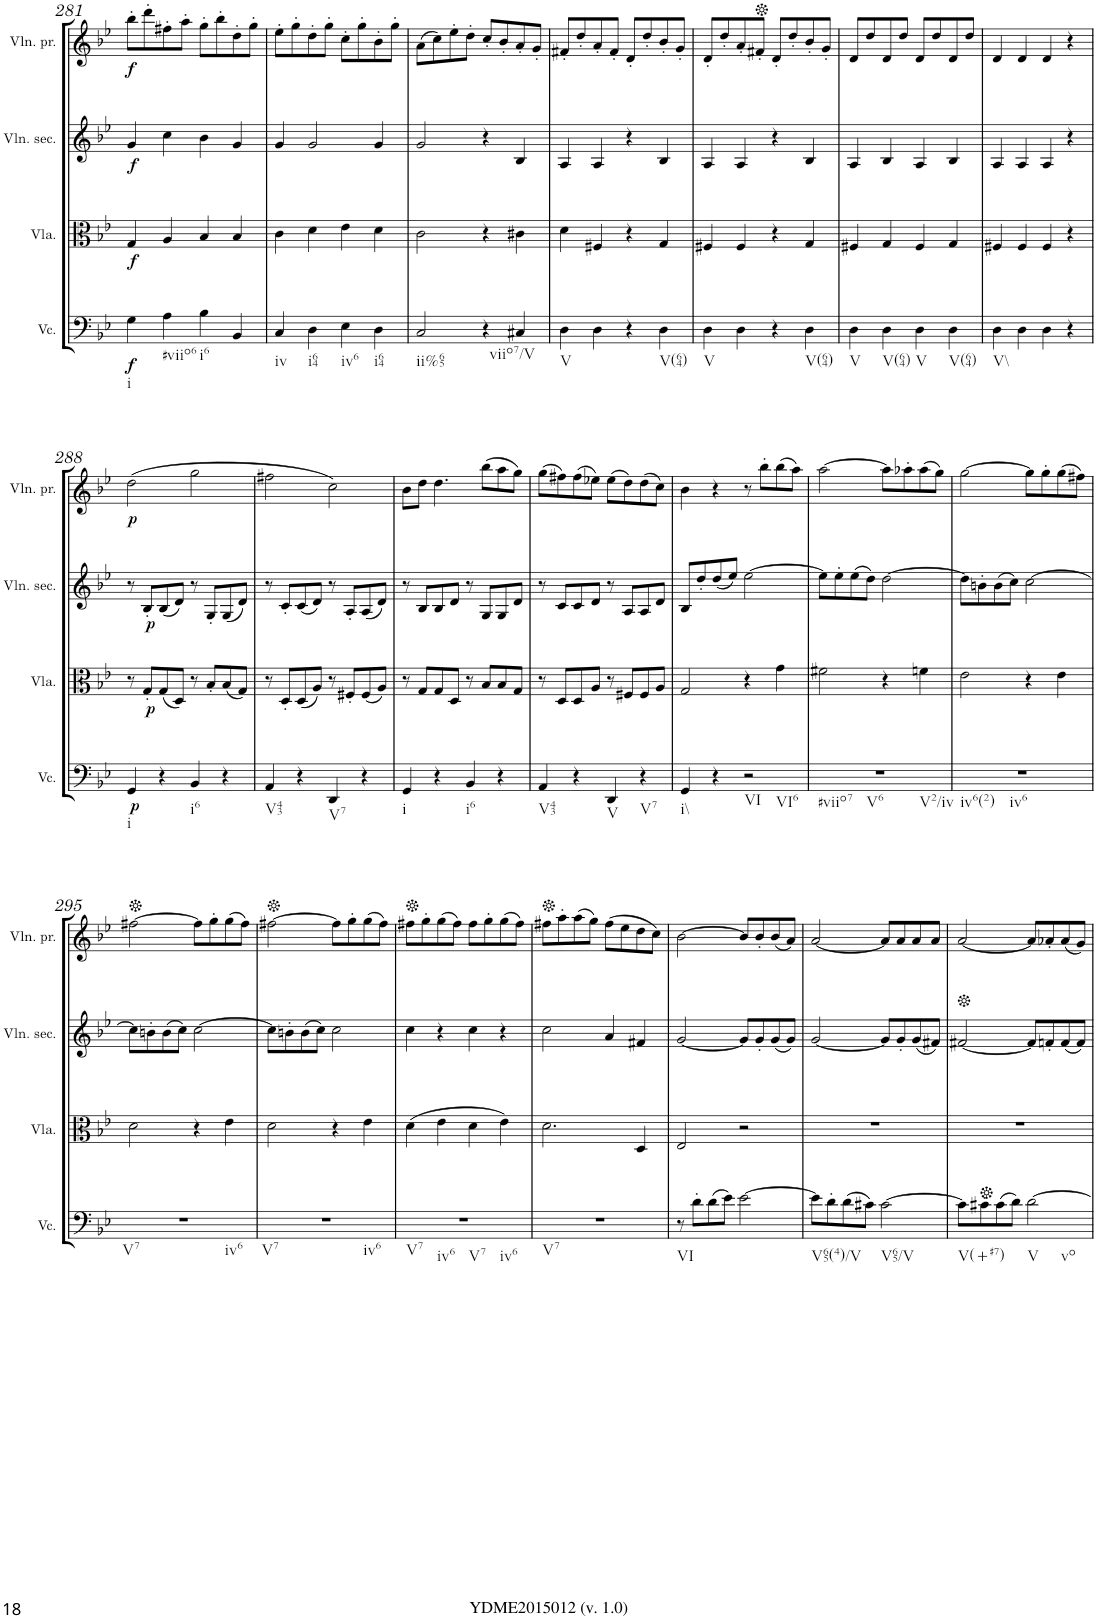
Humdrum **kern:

**kern	**dynam	**kern	**dynam	**kern	**dynam	**kern	**dynam
*part4	*part4	*part3	*part3	*part2	*part2	*part1	*part1
*staff4	*staff4	*staff3	*staff3	*staff2	*staff2	*staff1	*staff1
*I"Violoncelle	*	*I"Viola	*	*I"Violino secondo	*	*I"Violino primo	*
*I'Vc.	*	*I'Vla.	*	*I'Vln. sec.	*	*I'Vln. pr.	*
!!LO:PB:g=z
*clefF4	*	*clefC3	*	*clefG2	*	*clefG2	*
*k[b-e-]	*	*k[b-e-]	*	*k[b-e-]	*	*k[b-e-]	*
*B-:	*	*B-:	*	*B-:	*	*B-:	*
*M2/2	*	*M2/2	*	*M2/2	*	*M2/2	*
*met(c|)	*	*met(c|)	*	*met(c|)	*	*met(c|)	*
=281	=281	=281	=281	=281	=281	=281	=281
!LO:TX:b:t=i	!	!	!	!	!	!	!
!	!LO:DY:b	!	!LO:DY:b	!	!LO:DY:b	!	!LO:DY:b
4G\	f	4G/	f	4g/	f	8bb-'\L	f
.	.	.	.	.	.	8ddd'\	.
!LO:TX:b:t=#viio6	!	!	!	!	!	!	!
4A\	.	4A/	.	4cc\	.	8ff#X'\	.
.	.	.	.	.	.	8aa'\J	.
!LO:TX:b:t=i6	!	!	!	!	!	!	!
4B-\	.	4B-/	.	4b-\	.	8gg'\L	.
.	.	.	.	.	.	8bb-'\	.
4BB-/	.	4B-/	.	4g/	.	8dd'\	.
.	.	.	.	.	.	8gg'\J	.
=282	=282	=282	=282	=282	=282	=282	=282
!LO:TX:b:t=iv	!	!	!	!	!	!	!
4C/	.	4c\	.	4g/	.	8ee-'\L	.
.	.	.	.	.	.	8gg'\	.
!LO:TX:b:t=i64	!	!	!	!	!	!	!
4D\	.	4d\	.	2g/	.	8dd'\	.
.	.	.	.	.	.	8gg'\J	.
!LO:TX:b:t=iv6	!	!	!	!	!	!	!
4E-\	.	4e-\	.	.	.	8cc'\L	.
.	.	.	.	.	.	8gg'\	.
!LO:TX:b:t=i64	!	!	!	!	!	!	!
4D\	.	4d\	.	4g/	.	8b-'\	.
.	.	.	.	.	.	8gg'\J	.
=283	=283	=283	=283	=283	=283	=283	=283
!LO:TX:b:t=ii%65	!	!	!	!	!	!	!
2C/	.	2c\	.	2g/	.	(>8a\L	.
.	.	.	.	.	.	8cc\)	.
.	.	.	.	.	.	8ee-'\	.
.	.	.	.	.	.	8dd'\J	.
4r	.	4r	.	4r	.	8cc'/L	.
.	.	.	.	.	.	8b-'/	.
!LO:TX:b:t=viio7/V	!	!	!	!	!	!	!
4C#X/	.	4c#X\	.	4B-/	.	8a'/	.
.	.	.	.	.	.	8g'/J	.
=284	=284	=284	=284	=284	=284	=284	=284
!LO:TX:b:t=V	!	!	!	!	!	!	!
4D\	.	4d\	.	4A/	.	8f#X'/L	.
.	.	.	.	.	.	8dd'/	.
4D\	.	4F#X/	.	4A/	.	8a'/	.
.	.	.	.	.	.	8f#'/J	.
4r	.	4r	.	4r	.	8d'/L	.
.	.	.	.	.	.	8dd'/	.
!LO:TX:b:t=V(64)	!	!	!	!	!	!	!
4D\	.	4G/	.	4B-/	.	8b-'/	.
.	.	.	.	.	.	8g'/J	.
=285	=285	=285	=285	=285	=285	=285	=285
!LO:TX:b:t=V	!	!	!	!	!	!	!
4D\	.	4F#X/	.	4A/	.	8d'/L	.
.	.	.	.	.	.	8dd'/	.
4D\	.	4F#/	.	4A/	.	8a'/	.
.	.	.	.	.	.	8f#X'/J	.
4r	.	4r	.	4r	.	8d'/L	.
.	.	.	.	.	.	8dd'/	.
!LO:TX:b:t=V(64)	!	!	!	!	!	!	!
4D\	.	4G/	.	4B-/	.	8b-'/	.
.	.	.	.	.	.	8g'/J	.
=286	=286	=286	=286	=286	=286	=286	=286
!LO:TX:b:t=V	!	!	!	!	!	!	!
4D\	.	4F#X/	.	4A/	.	8d/L	.
.	.	.	.	.	.	8dd/	.
!LO:TX:b:t=V(64)	!	!	!	!	!	!	!
4D\	.	4G/	.	4B-/	.	8d/	.
.	.	.	.	.	.	8dd/J	.
!LO:TX:b:t=V	!	!	!	!	!	!	!
4D\	.	4F#/	.	4A/	.	8d/L	.
.	.	.	.	.	.	8dd/	.
!LO:TX:b:t=V(64)	!	!	!	!	!	!	!
4D\	.	4G/	.	4B-/	.	8d/	.
.	.	.	.	.	.	8dd/J	.
=287	=287	=287	=287	=287	=287	=287	=287
!LO:TX:b:t=V\\	!	!	!	!	!	!	!
4D\	.	4F#X/	.	4A/	.	4d/	.
4D\	.	4F#/	.	4A/	.	4d/	.
4D\	.	4F#/	.	4A/	.	4d/	.
4r	.	4r	.	4r	.	4r	.
!!LO:LB:g=z
=288	=288	=288	=288	=288	=288	=288	=288
!LO:TX:b:t=i	!	!	!	!	!	!	!
!	!LO:DY:b	!	!	!	!	!	!LO:DY:b
4GG/	p	8r	.	8r	.	(>2dd\	p
!	!	!	!LO:DY:b	!	!LO:DY:b	!	!
.	.	8G'/L	p	8B-'/L	p	.	.
4r	.	(<8G/	.	(<8B-/	.	.	.
.	.	8D/J)	.	8d/J)	.	.	.
!LO:TX:b:t=i6	!	!	!	!	!	!	!
4BB-/	.	8r	.	8r	.	2gg\	.
.	.	8B-'/L	.	8G'/L	.	.	.
4r	.	(<8B-/	.	(<8G/	.	.	.
.	.	8G/J)	.	8d/J)	.	.	.
=289	=289	=289	=289	=289	=289	=289	=289
!LO:TX:b:t=V43	!	!	!	!	!	!	!
4AA/	.	8r	.	8r	.	2ff#X\	.
.	.	8D'/L	.	8c'/L	.	.	.
4r	.	(<8D/	.	(<8c/	.	.	.
.	.	8A/J)	.	8d/J)	.	.	.
!LO:TX:b:t=V7	!	!	!	!	!	!	!
4DD/	.	8r	.	8r	.	2cc\)	.
.	.	8F#X'/L	.	8A'/L	.	.	.
4r	.	(<8F#/	.	(<8A/	.	.	.
.	.	8A/J)	.	8d/J)	.	.	.
=290	=290	=290	=290	=290	=290	=290	=290
!LO:TX:b:t=i	!	!	!	!	!	!	!
4GG/	.	8r	.	8r	.	8b-\L	.
.	.	8G/L	.	8B-/L	.	8dd\J	.
4r	.	8G/	.	8B-/	.	4.dd\	.
.	.	8D/J	.	8d/J	.	.	.
!LO:TX:b:t=i6	!	!	!	!	!	!	!
4BB-/	.	8r	.	8r	.	.	.
.	.	8B-/L	.	8G/L	.	(>8bb-\L	.
4r	.	8B-/	.	8G/	.	8aa\	.
.	.	8G/J	.	8d/J	.	8gg\J)	.
=291	=291	=291	=291	=291	=291	=291	=291
!LO:TX:b:t=V43	!	!	!	!	!	!	!
4AA/	.	8r	.	8r	.	(>8gg\L	.
.	.	8D/L	.	8c/L	.	8ff#X\)	.
4r	.	8D/	.	8c/	.	(>8ff#\	.
.	.	8A/J	.	8d/J	.	8ee-X\J)	.
!LO:TX:b:t=V	!	!	!	!	!	!	!
4DD/	.	8r	.	8r	.	(>8ee-\L	.
.	.	8F#X/L	.	8A/L	.	8dd\)	.
!LO:TX:b:t=V7	!	!	!	!	!	!	!
4r	.	8F#/	.	8A/	.	(>8dd\	.
.	.	8A/J	.	8d/J	.	8cc\J)	.
=292	=292	=292	=292	=292	=292	=292	=292
!LO:TX:b:t=i\\	!	!	!	!	!	!	!
4GG/	.	2G/	.	8B-/L	.	4b-\	.
.	.	.	.	8dd'/	.	.	.
4r	.	.	.	(<8dd/	.	4r	.
.	.	.	.	8ee-/J)	.	.	.
!LO:TX:b:t=VI	!	!	!	!	!	!	!
!LO:TX:b:t=VI6	!	!	!	!	!	!	!
2r	.	4r	.	[2ee-\	.	8r	.
.	.	.	.	.	.	8bb-'\L	.
.	.	4g\	.	.	.	(>8bb-\	.
.	.	.	.	.	.	8aa\J)	.
=293	=293	=293	=293	=293	=293	=293	=293
!LO:TX:b:t=#viio7	!	!	!	!	!	!	!
!LO:TX:b:t=V6	!	!	!	!	!	!	!
!LO:TX:b:t=V2/iv	!	!	!	!	!	!	!
1r	.	2f#X\	.	8ee-\L]	.	[2aa\	.
.	.	.	.	8ee-'\	.	.	.
.	.	.	.	(>8ee-\	.	.	.
.	.	.	.	8dd\J)	.	.	.
.	.	4r	.	[2dd\	.	8aa\L]	.
.	.	.	.	.	.	8aa-X'\	.
.	.	4fn\	.	.	.	(>8aa-\	.
.	.	.	.	.	.	8gg\J)	.
=294	=294	=294	=294	=294	=294	=294	=294
!LO:TX:b:t=iv6(2)	!	!	!	!	!	!	!
!LO:TX:b:t=iv6	!	!	!	!	!	!	!
1r	.	2e-\	.	8dd\L]	.	[2gg\	.
.	.	.	.	8bn'\	.	.	.
.	.	.	.	(>8b\	.	.	.
.	.	.	.	8cc\J)	.	.	.
.	.	4r	.	[2cc\	.	8gg\L]	.
.	.	.	.	.	.	8gg'\	.
.	.	4e-\	.	.	.	(>8gg\	.
.	.	.	.	.	.	8ff#X\J)	.
!!LO:LB:g=z
=295	=295	=295	=295	=295	=295	=295	=295
!LO:TX:b:t=V7	!	!	!	!	!	!	!
!LO:TX:b:t=iv6	!	!	!	!	!	!	!
1r	.	2d\	.	8cc\L]	.	[2ff#X\	.
.	.	.	.	8bn'\	.	.	.
.	.	.	.	(>8b\	.	.	.
.	.	.	.	8cc\J)	.	.	.
.	.	4r	.	[2cc\	.	8ff#\L]	.
.	.	.	.	.	.	8gg'\	.
.	.	4e-\	.	.	.	(>8gg\	.
.	.	.	.	.	.	8ff#\J)	.
=296	=296	=296	=296	=296	=296	=296	=296
!LO:TX:b:t=V7	!	!	!	!	!	!	!
!LO:TX:b:t=iv6	!	!	!	!	!	!	!
1r	.	2d\	.	8cc\L]	.	[2ff#X\	.
.	.	.	.	8bn'\	.	.	.
.	.	.	.	(>8b\	.	.	.
.	.	.	.	8cc\J)	.	.	.
.	.	4r	.	2cc\	.	8ff#\L]	.
.	.	.	.	.	.	8gg'\	.
.	.	4e-\	.	.	.	(>8gg\	.
.	.	.	.	.	.	8ff#\J)	.
=297	=297	=297	=297	=297	=297	=297	=297
!LO:TX:b:t=V7	!	!	!	!	!	!	!
!LO:TX:b:t=iv6	!	!	!	!	!	!	!
!LO:TX:b:t=V7	!	!	!	!	!	!	!
!LO:TX:b:t=iv6	!	!	!	!	!	!	!
1r	.	(>4d\	.	4cc\	.	8ff#X\L	.
.	.	.	.	.	.	8gg'\	.
.	.	4e-\	.	4r	.	(>8gg\	.
.	.	.	.	.	.	8ff#\J)	.
.	.	4d\	.	4cc\	.	8ff#\L	.
.	.	.	.	.	.	8gg'\	.
.	.	4e-\)	.	4r	.	(>8gg\	.
.	.	.	.	.	.	8ff#\J)	.
=298	=298	=298	=298	=298	=298	=298	=298
!LO:TX:b:t=V7	!	!	!	!	!	!	!
1r	.	2.d\	.	2cc\	.	8ff#X\L	.
.	.	.	.	.	.	8aa'\	.
.	.	.	.	.	.	(>8aa\	.
.	.	.	.	.	.	8gg\J)	.
.	.	.	.	4a/	.	(>8ff#\L	.
.	.	.	.	.	.	8ee-\	.
.	.	4D/	.	4f#X/	.	8dd\	.
.	.	.	.	.	.	8cc\J)	.
=299	=299	=299	=299	=299	=299	=299	=299
!LO:TX:b:t=VI	!	!	!	!	!	!	!
8r	.	2E-/	.	[2g/	.	[2b-\	.
8d'\L	.	.	.	.	.	.	.
(>8d\	.	.	.	.	.	.	.
8e-\J)	.	.	.	.	.	.	.
[2e-\	.	2r	.	8g/L]	.	8b-/L]	.
.	.	.	.	8g'/	.	8b-'/	.
.	.	.	.	(<8g/	.	(<8b-/	.
.	.	.	.	8g/J)	.	8a/J)	.
=300	=300	=300	=300	=300	=300	=300	=300
!LO:TX:b:t=V65(4)/V	!	!	!	!	!	!	!
8e-\L]	.	1r	.	[2g/	.	[2a/	.
8d'\	.	.	.	.	.	.	.
(>8d\	.	.	.	.	.	.	.
8c#X\J)	.	.	.	.	.	.	.
!LO:TX:b:t=V65/V	!	!	!	!	!	!	!
[2c#\	.	.	.	8g/L]	.	8a/L]	.
.	.	.	.	8g'/	.	8a/	.
.	.	.	.	(<8g/	.	8a/	.
.	.	.	.	8f#X/J)	.	8a/J	.
=301	=301	=301	=301	=301	=301	=301	=301
!LO:TX:b:t=V(+#7)	!	!	!	!	!	!	!
8c#\L]	.	1r	.	[2f#X/	.	[2a/	.
8c#X'\	.	.	.	.	.	.	.
(>8c#\	.	.	.	.	.	.	.
8d\J)	.	.	.	.	.	.	.
!LO:TX:b:t=V	!	!	!	!	!	!	!
!LO:TX:b:t=vo	!	!	!	!	!	!	!
[2d\	.	.	.	8f#/L]	.	8a/L]	.
.	.	.	.	8fn'/	.	8a-X'/	.
.	.	.	.	(<8f/	.	(<8a-/	.
.	.	.	.	8f/J)	.	8g/J)	.
=	=	=	=	=	=	=	=
*-	*-	*-	*-	*-	*-	*-	*-
